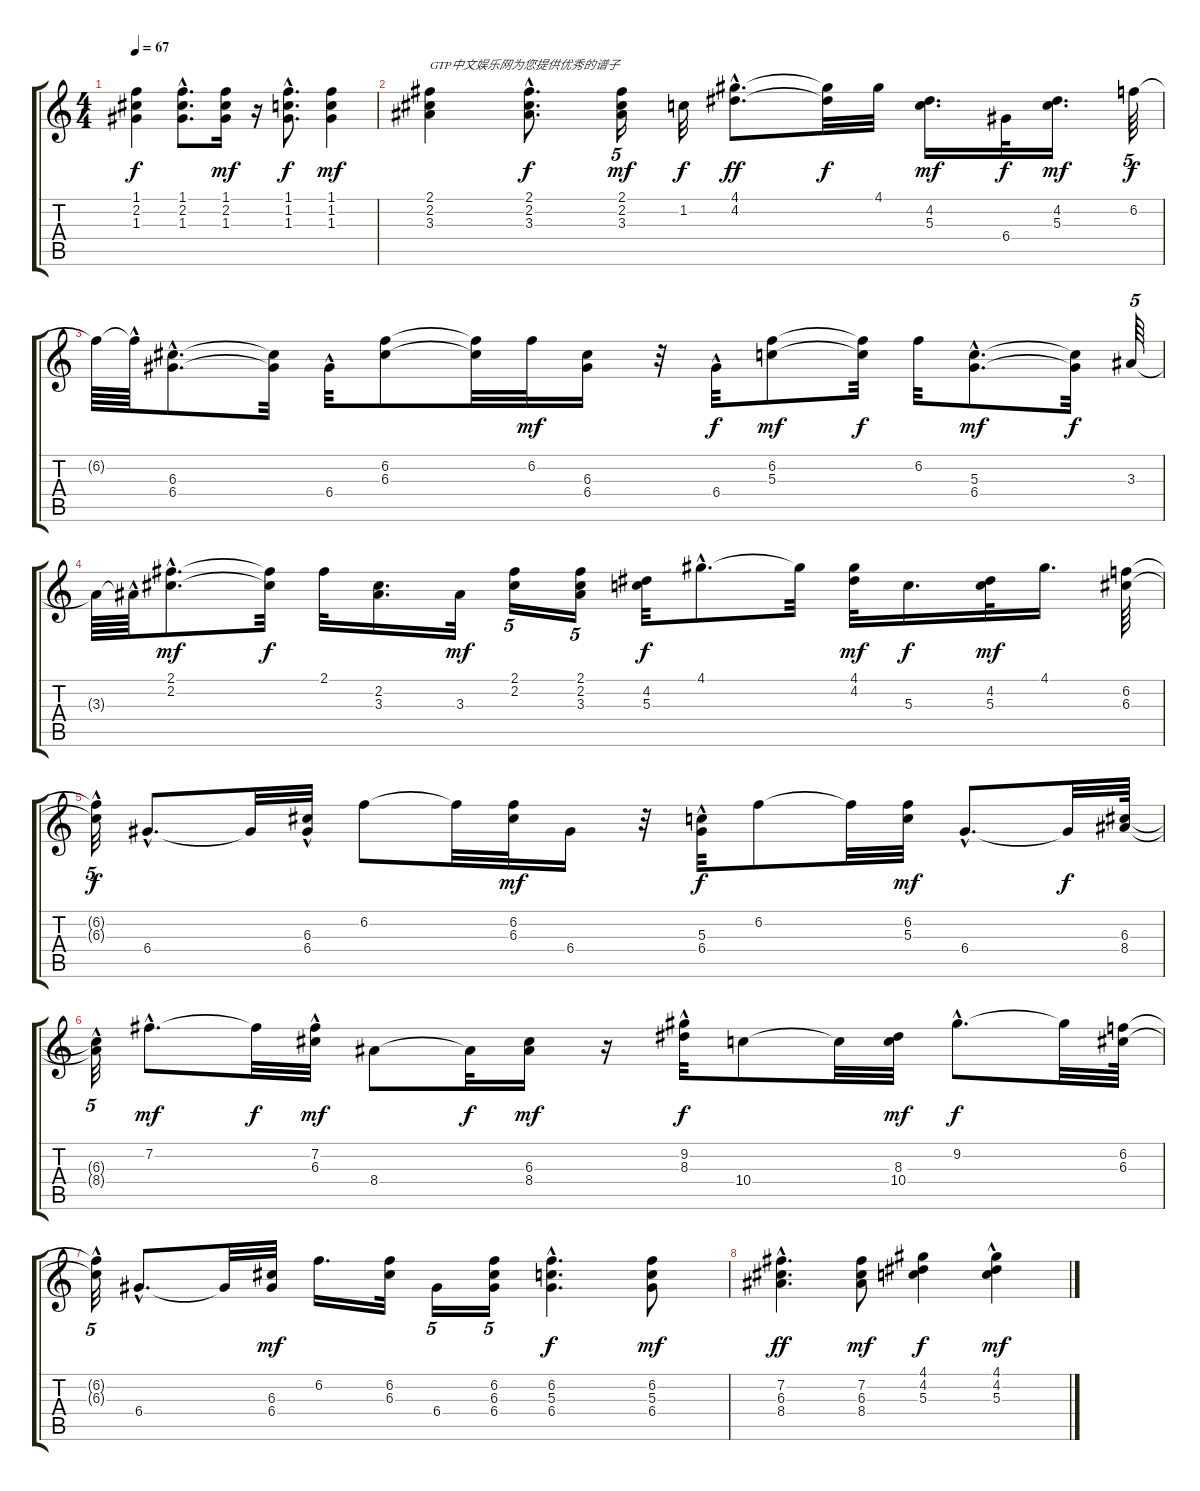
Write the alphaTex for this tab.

\track "" {instrument acousticguitarsteel}
\staff {score tabs}
\tuning (E4 B3 G3 D3 A2 E2) {hide}
\ts (4 4)
\tempo 67
\clef g2
\ks c
(1.1 2.2 1.3).4{dy f instrument acousticguitarsteel} (1.1{hac} 2.2{hac} 1.3{hac}).8{d} (1.1 2.2 1.3).16{dy mf} r.16 (1.1{hac} 1.2{hac} 1.3{hac}).8{d dy f} (1.1 1.2 1.3).4{dy mf} |
(2.1 2.2 3.3).4{txt "GTP中文娱乐网为您提供优秀的谱子"} (2.1{hac} 2.2{hac} 3.3{hac}).8{d dy f} (2.1 2.2 3.3).16{tu (5 4) dy mf} 1.2.32{dy f} (4.1{hac} 4.2{hac}).8{d dy ff} (4.1{t} 4.2{t}).32{dy f} 4.1.32 (4.2 5.3).16{d dy mf} 6.4.32{dy f} (4.2 5.3).16{d dy mf} 6.2.64{tu (5 4) dy f} |
6.2{t}.64 6.2{hac t}.64 (6.3{hac} 6.4{hac}).8{d} (6.3{t} 6.4{t}).32 6.4{hac}.32 (6.2 6.3).8 (6.2{t} 6.3{t}).32 6.2.32{dy mf} (6.3 6.4).16 r.32 6.4{hac}.32{dy f} (6.2 5.3).8{dy mf} (6.2{t} 5.3{t}).32{dy f} 6.2.32 (5.3{hac} 6.4{hac}).8{d dy mf} (5.3{t} 6.4{t}).32{dy f} 3.3.64{tu (5 4)} |
3.3{t}.64 3.3{hac t}.64 (2.1{hac} 2.2{hac}).8{d dy mf} (2.1{t} 2.2{t}).32{dy f} 2.1.32 (2.2 3.3).16{d} 3.3.32{dy mf} (2.1 2.2).16{tu (5 4)} (2.1 2.2 3.3).16{tu (5 4)} (4.2 5.3).32{dy f} 4.1{hac}.8{d} 4.1{t}.32 (4.1 4.2).32{dy mf} 5.3.16{d dy f} (4.2 5.3).32{dy mf} 4.1.16{d} (6.2 6.3).64 |
(6.2{hac t} 6.3{hac t}).32{tu (5 4) dy f} 6.4{hac}.8{d} 6.4{t}.32 (6.3{hac} 6.4{hac}).32 6.2.8 6.2{t}.32 (6.2 6.3).32{dy mf} 6.4.16 r.32 (5.3{hac} 6.4{hac}).32{dy f} 6.2.8 6.2{t}.32 (6.2 5.3).32{dy mf} 6.4{hac}.8{d} 6.4{t}.32{dy f} (6.3 8.4).64 |
(6.3{hac t} 8.4{hac t}).32{tu (5 4)} 7.2{hac}.8{d dy mf} 7.2{t}.32{dy f} (7.2 6.3{hac}).32{dy mf} 8.4.8 8.4{t}.32{dy f} (6.3 8.4).16{dy mf} r.16 (9.2{hac} 8.3{hac}).32{dy f} 10.4.8 10.4{t}.32 (8.3 10.4).32{dy mf} 9.2{hac}.8{d dy f} 9.2{t}.32 (6.2 6.3).64 |
(6.2{hac t} 6.3{hac t}).32{tu (5 4)} 6.4{hac}.8{d} 6.4{t}.32 (6.3 6.4).32{dy mf} 6.2.16{d} (6.2 6.3).32 6.4.16{tu (5 4)} (6.2 6.3 6.4).16{tu (5 4)} (6.2{hac} 5.3{hac} 6.4{hac}).4{d dy f} (6.2 5.3 6.4).8{dy mf} |
(7.2{hac} 6.3{hac} 8.4{hac}).4{d dy ff} (7.2 6.3 8.4).8{dy mf} (4.1 4.2 5.3).4{dy f} (4.1 4.2 5.3{hac}).4{dy mf}
